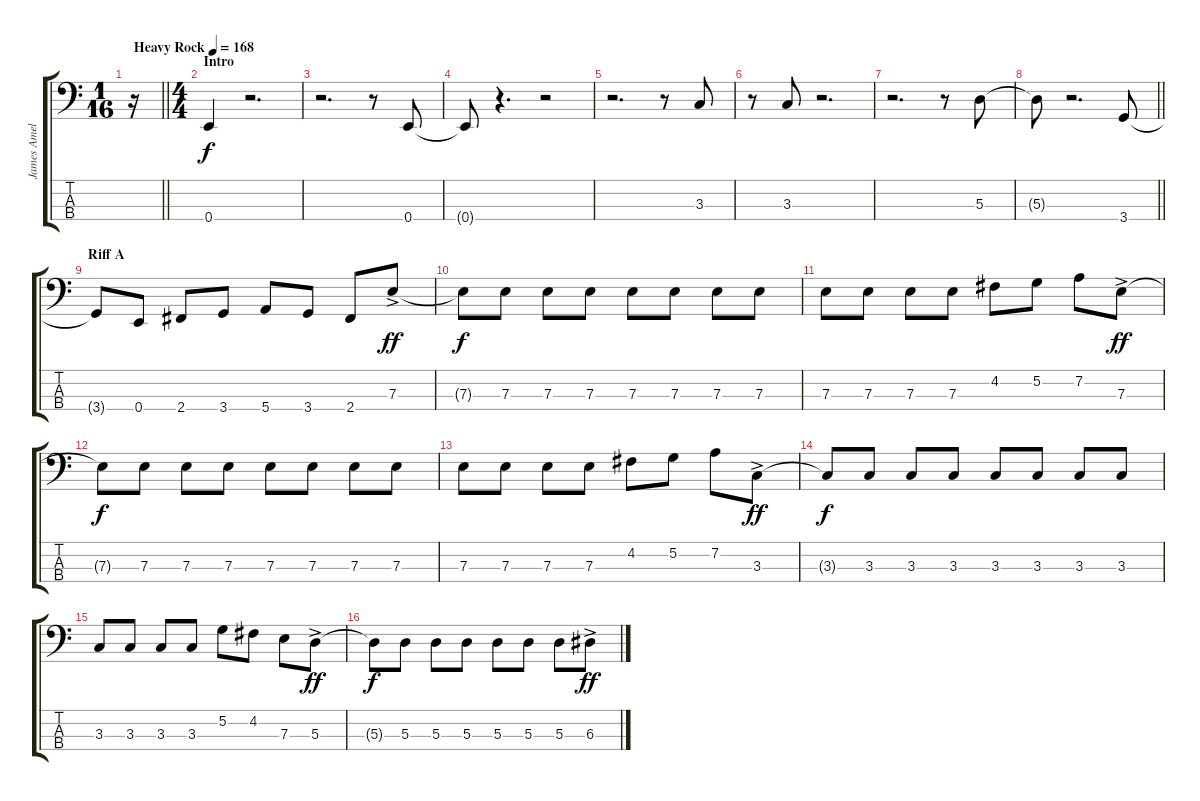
\track ("James Amelio Pulli" "James Amel") {instrument electricbassfinger}
\staff {score tabs}
\tuning (G2 D2 A1 E1) {hide}
\ts (1 16)
\tempo (168 "Heavy Rock")
\clef f4
\barLineRight lightlight
\ks c
r.16{dy f instrument electricbassfinger} |
\ts (4 4)
\section ("" "Intro")
0.4.4 r.2{d} |
r.2{d} r.8 0.4.8 |
0.4{t}.8 r.4{d} r.2 |
r.2{d} r.8 3.3.8 |
r.8 3.3.8 r.2{d} |
r.2{d} r.8 5.3.8 |
\barLineRight lightlight
5.3{t}.8 r.2{d} 3.4.8 |
\section ("" "Riff A")
3.4{t}.8 0.4.8 2.4.8 3.4.8 5.4.8 3.4.8 2.4.8 7.3{ac}.8{dy ff} |
7.3{t}.8{dy f} 7.3.8 7.3.8 7.3.8 7.3.8 7.3.8 7.3.8 7.3.8 |
7.3.8 7.3.8 7.3.8 7.3.8 4.2.8 5.2.8 7.2.8 7.3{ac}.8{dy ff} |
7.3{t}.8{dy f} 7.3.8 7.3.8 7.3.8 7.3.8 7.3.8 7.3.8 7.3.8 |
7.3.8 7.3.8 7.3.8 7.3.8 4.2.8 5.2.8 7.2.8 3.3{ac}.8{dy ff} |
3.3{t}.8{dy f} 3.3.8 3.3.8 3.3.8 3.3.8 3.3.8 3.3.8 3.3.8 |
3.3.8 3.3.8 3.3.8 3.3.8 5.2.8 4.2.8 7.3.8 5.3{ac}.8{dy ff} |
5.3{t}.8{dy f} 5.3.8 5.3.8 5.3.8 5.3.8 5.3.8 5.3.8 6.3{ac}.8{dy ff}
